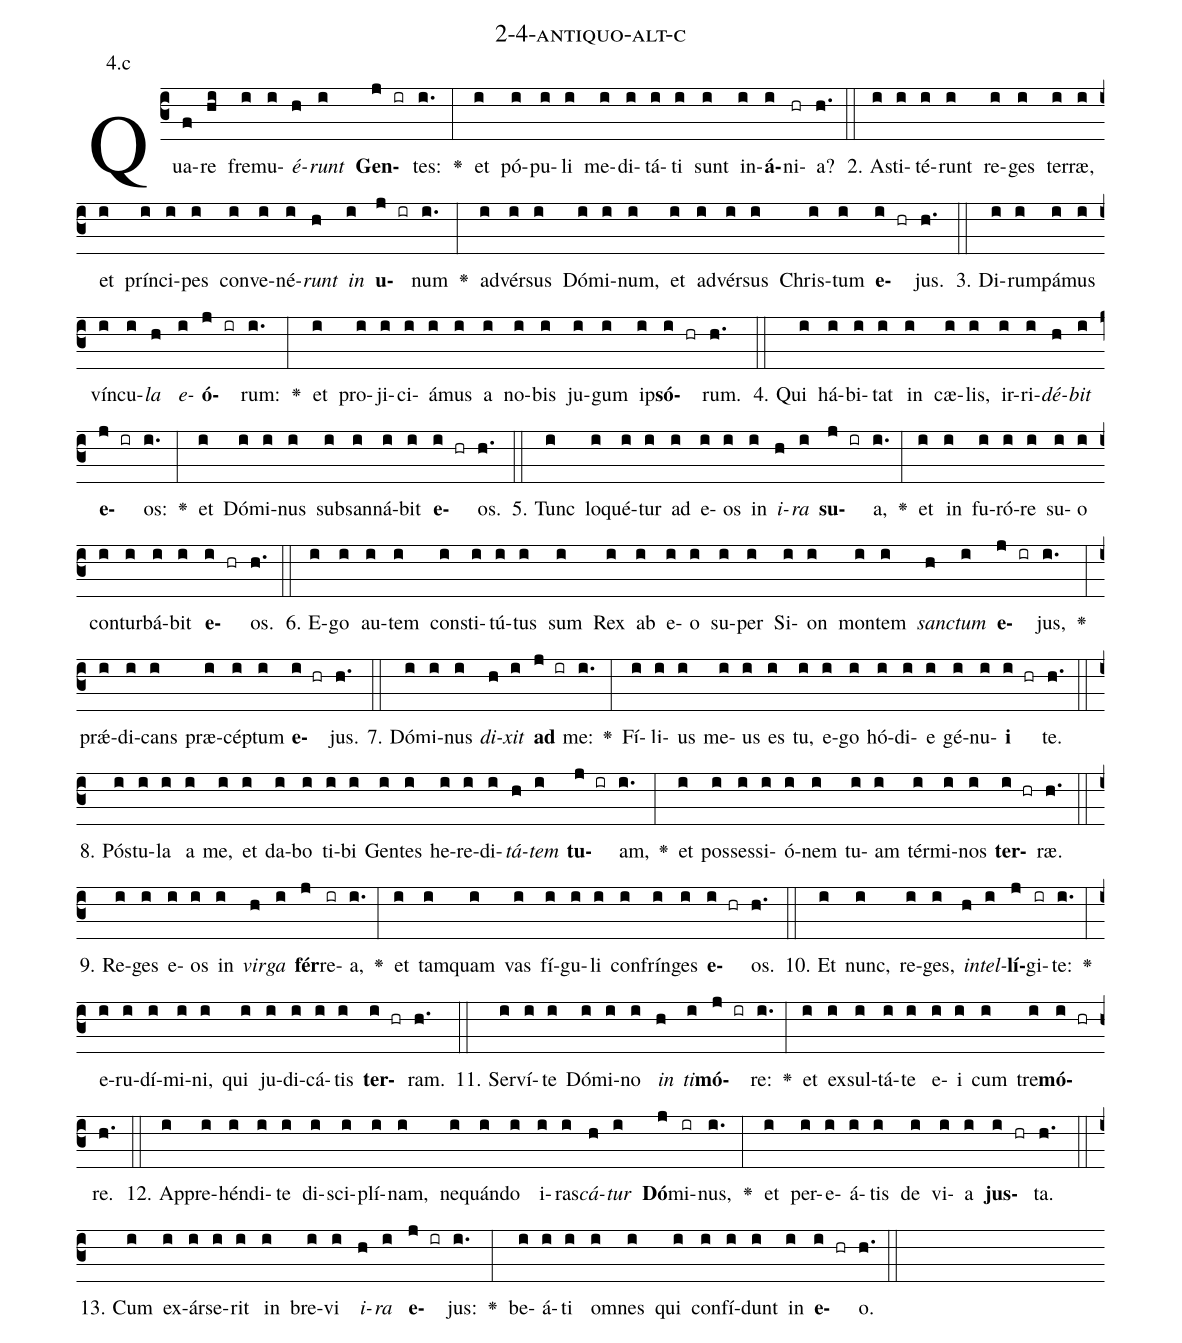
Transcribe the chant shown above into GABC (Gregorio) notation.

name: 2-4-antiquo-alt-c;
annotation: 4.c;
%%
(c3)Qua(f)re(hi) fre(i)mu(i)<i>é</i>(h)<i>runt</i>(i) <b>Gen</b>(j ir)tes:(i.) <v>\greheightstar</v>(:) et(i) pó(i)pu(i)li(i) me(i)di(i)tá(i)ti(i) sunt(i) in(i)<b>á</b>(i)ni(hr)a?(h.) (::)
2. A(i)sti(i)té(i)runt(i) re(i)ges(i) ter(i)ræ,(i) et(i) prín(i)ci(i)pes(i) con(i)ve(i)né(i)<i>runt</i>(h) <i>in</i>(i) <b>u</b>(j ir)num(i.) <v>\greheightstar</v>(:) ad(i)vér(i)sus(i) Dó(i)mi(i)num,(i) et(i) ad(i)vér(i)sus(i) Chris(i)tum(i) <b>e</b>(i hr)jus.(h.) (::)
3. Di(i)rum(i)pá(i)mus(i) vín(i)cu(i)<i>la</i>(h) <i>e</i>(i)<b>ó</b>(j ir)rum:(i.) <v>\greheightstar</v>(:) et(i) pro(i)ji(i)ci(i)á(i)mus(i) a(i) no(i)bis(i) ju(i)gum(i) ip(i)<b>só</b>(i hr)rum.(h.) (::)
4. Qui(i) há(i)bi(i)tat(i) in(i) cæ(i)lis,(i) ir(i)ri(i)<i>dé</i>(h)<i>bit</i>(i) <b>e</b>(j ir)os:(i.) <v>\greheightstar</v>(:) et(i) Dó(i)mi(i)nus(i) sub(i)san(i)ná(i)bit(i) <b>e</b>(i hr)os.(h.) (::)
5. Tunc(i) lo(i)qué(i)tur(i) ad(i) e(i)os(i) in(i) <i>i</i>(h)<i>ra</i>(i) <b>su</b>(j ir)a,(i.) <v>\greheightstar</v>(:) et(i) in(i) fu(i)ró(i)re(i) su(i)o(i) con(i)tur(i)bá(i)bit(i) <b>e</b>(i hr)os.(h.) (::)
6. E(i)go(i) au(i)tem(i) con(i)sti(i)tú(i)tus(i) sum(i) Rex(i) ab(i) e(i)o(i) su(i)per(i) Si(i)on(i) mon(i)tem(i) <i>sanc</i>(h)<i>tum</i>(i) <b>e</b>(j ir)jus,(i.) <v>\greheightstar</v>(:) prǽ(i)di(i)cans(i) præ(i)cép(i)tum(i) <b>e</b>(i hr)jus.(h.) (::)
7. Dó(i)mi(i)nus(i) <i>di</i>(h)<i>xit</i>(i) <b>ad</b>(j ir) me:(i.) <v>\greheightstar</v>(:) Fí(i)li(i)us(i) me(i)us(i) es(i) tu,(i) e(i)go(i) hó(i)di(i)e(i) gé(i)nu(i)<b>i</b>(i hr) te.(h.) (::)
8. Pós(i)tu(i)la(i) a(i) me,(i) et(i) da(i)bo(i) ti(i)bi(i) Gen(i)tes(i) he(i)re(i)di(i)<i>tá</i>(h)<i>tem</i>(i) <b>tu</b>(j ir)am,(i.) <v>\greheightstar</v>(:) et(i) pos(i)ses(i)si(i)ó(i)nem(i) tu(i)am(i) tér(i)mi(i)nos(i) <b>ter</b>(i hr)ræ.(h.) (::)
9. Re(i)ges(i) e(i)os(i) in(i) <i>vir</i>(h)<i>ga</i>(i) <b>fér</b>(j)re(ir)a,(i.) <v>\greheightstar</v>(:) et(i) tam(i)quam(i) vas(i) fí(i)gu(i)li(i) con(i)frín(i)ges(i) <b>e</b>(i hr)os.(h.) (::)
10. Et(i) nunc,(i) re(i)ges,(i) <i>in</i>(h)<i>tel</i>(i)<b>lí</b>(j)gi(ir)te:(i.) <v>\greheightstar</v>(:) e(i)ru(i)dí(i)mi(i)ni,(i) qui(i) ju(i)di(i)cá(i)tis(i) <b>ter</b>(i hr)ram.(h.) (::)
11. Ser(i)ví(i)te(i) Dó(i)mi(i)no(i) <i>in</i>(h) <i>ti</i>(i)<b>mó</b>(j ir)re:(i.) <v>\greheightstar</v>(:) et(i) ex(i)sul(i)tá(i)te(i) e(i)i(i) cum(i) tre(i)<b>mó</b>(i hr)re.(h.) (::)
12. Ap(i)pre(i)hén(i)di(i)te(i) di(i)sci(i)plí(i)nam,(i) ne(i)quán(i)do(i) i(i)ras(i)<i>cá</i>(h)<i>tur</i>(i) <b>Dó</b>(j)mi(ir)nus,(i.) <v>\greheightstar</v>(:) et(i) per(i)e(i)á(i)tis(i) de(i) vi(i)a(i) <b>jus</b>(i hr)ta.(h.) (::)
13. Cum(i) ex(i)ár(i)se(i)rit(i) in(i) bre(i)vi(i) <i>i</i>(h)<i>ra</i>(i) <b>e</b>(j ir)jus:(i.) <v>\greheightstar</v>(:) be(i)á(i)ti(i) om(i)nes(i) qui(i) con(i)fí(i)dunt(i) in(i) <b>e</b>(i hr)o.(h.) (::)
